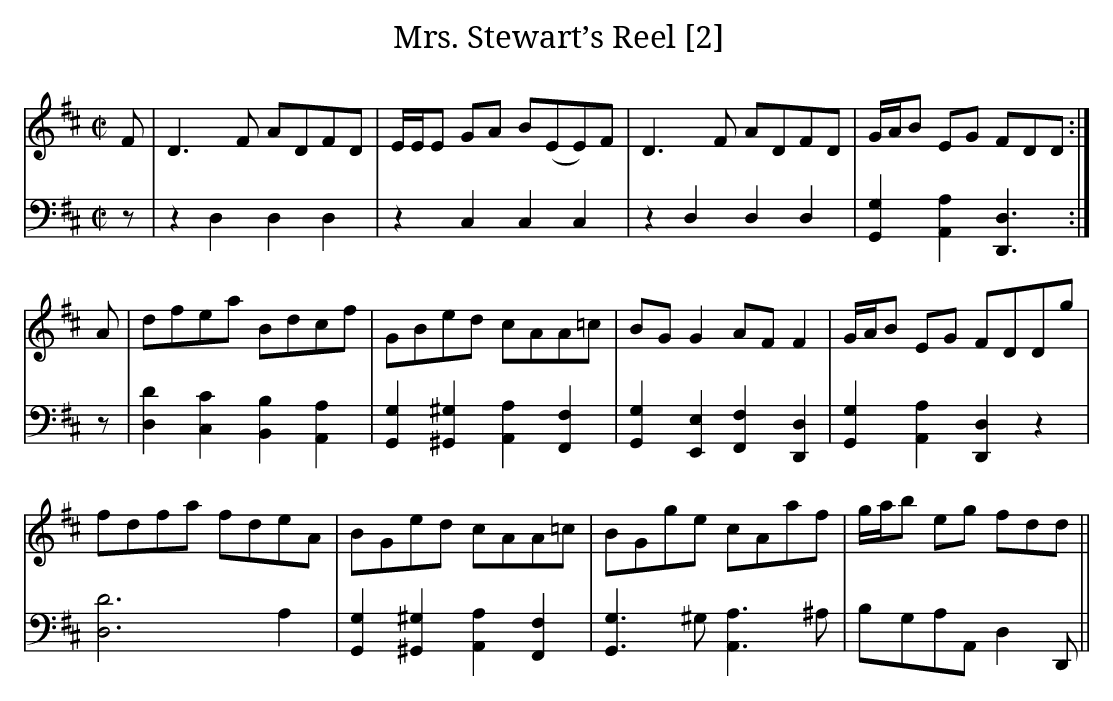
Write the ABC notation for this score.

X:1
T:Mrs. Stewart’s Reel [2]
M:C|
L:1/8
K:D
V:1
F|D3F ADFD|E/E/E GA B(EE)F|D3F ADFD|G/A/B EG FDD:|
A|dfea Bdcf|GBed cAA=c|BG G2 AF F2|G/A/B EG FDDg|
fdfa fdeA|BGed cAA=c|BGge cAaf|g/a/b eg fdd||
V:2 clef = bass
z|z2D,2D,2D,2|z2C,2C,2C,2|z2D,2D,2D,2|[G,,2G,2][A,,2A,2][D,,3D,3]:|
z|[D,2D2][C,2C2][B,,2B,2][A,,2A,2]|[G,,2G,2][^G,,2^G,2][A,,2A,2][F,,2F,2]|[G,,2G,2][E,,2E,2][F,,2F,2][D,,2D,2]|[G,,2G,2][A,,2A,2][D,,2D,2]z2|
[D,6D6]A,2|[G,,2G,2][^G,,2^G,2][A,,2A,2][F,,2F,2]|[G,,3G,3]^G, [A,,3A,3]^A,|B,G,A,A,, D,2D,,||
